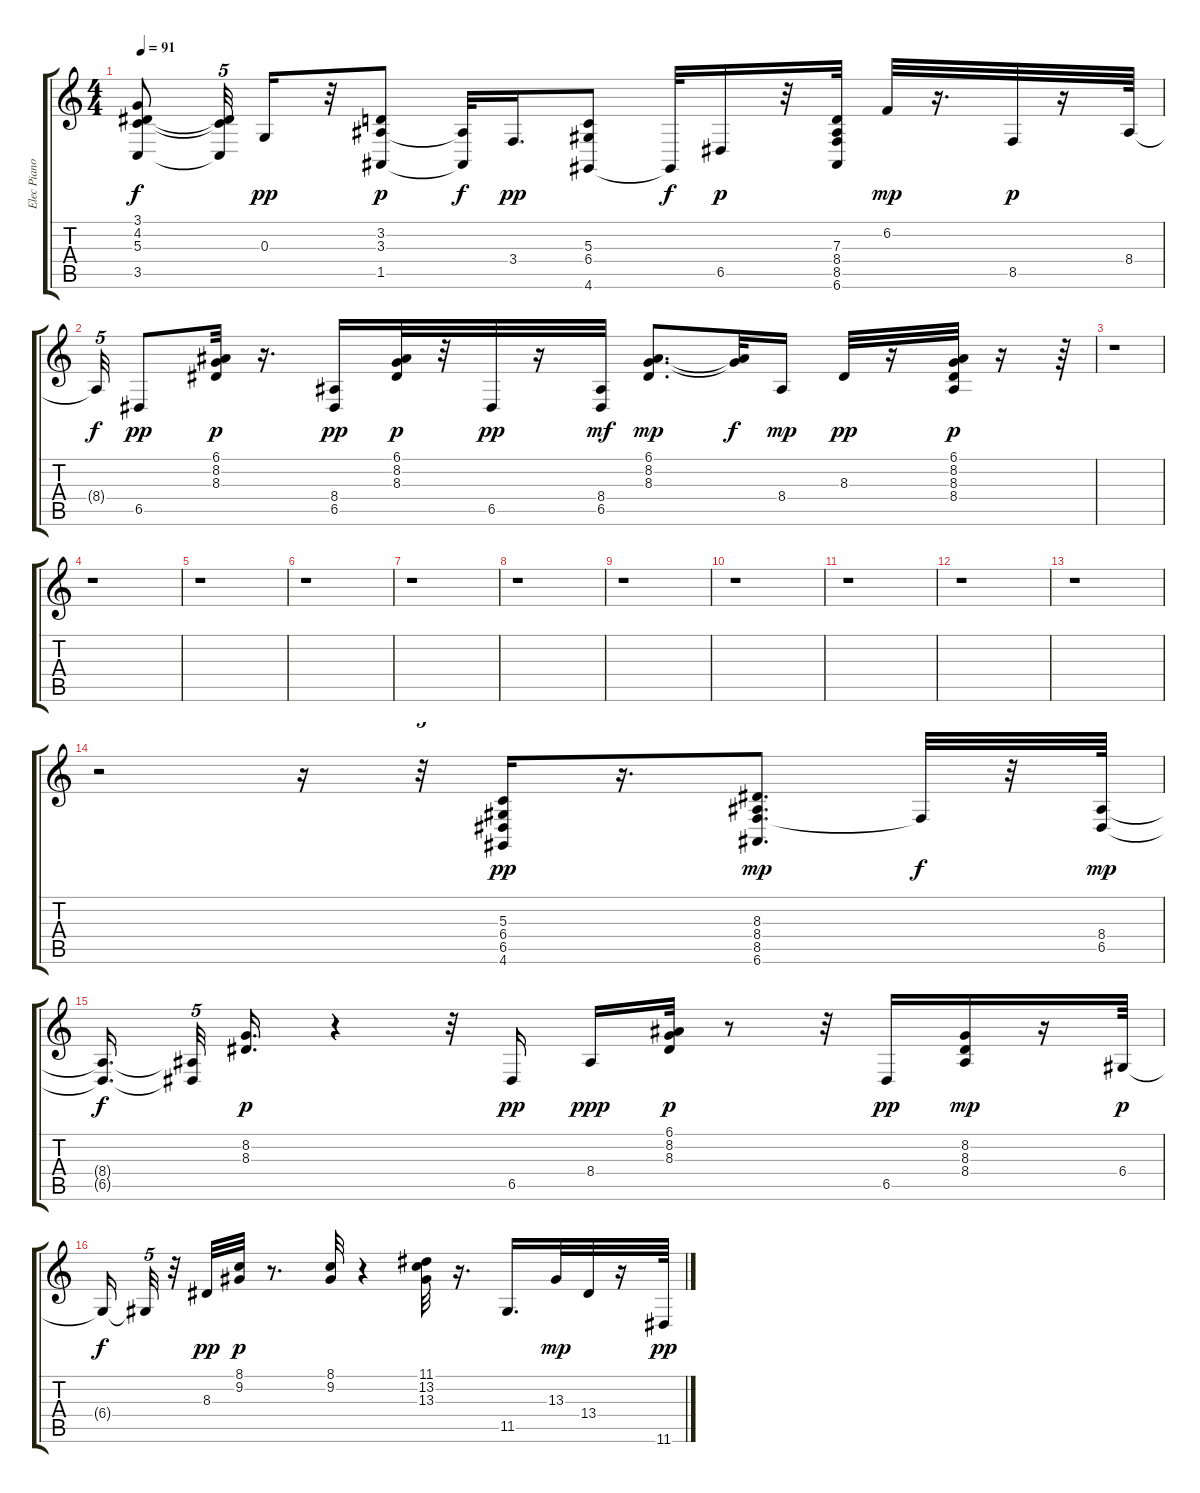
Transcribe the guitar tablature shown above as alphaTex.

\track ("Elec Piano" "Elec Piano") {instrument electricpiano1}
\staff {score tabs}
\tuning (E4 B3 G3 D3 A2 E2) {hide}
\ts (4 4)
\tempo 91
\clef g2
\ks c
(3.1{t} 4.2{t} 5.3{t} 3.5{t}).8{dy f} (4.2{t} 5.3{t} 3.5{t}).32{tu (5 4)} 0.3.16{dy pp} r.32 (3.2 3.3 1.5).8{dy p} (3.3{t} 1.5{t}).32{dy f} 3.4.16{d dy pp} (5.3 6.4 4.6).8 4.6{t}.32{dy f} 6.5.16{dy p} r.32 (7.3 8.4 8.5 6.6).32 6.2.32{dy mp} r.16{d} 8.5.32{dy p} r.16 8.4.64 |
8.4{t}.32{tu (5 4) dy f} 6.5.8{dy pp} (6.1 8.2 8.3).32{dy p} r.16{d} (8.4 6.5).16{dy pp} (6.1 8.2 8.3).32{dy p} r.32 6.5.32{dy pp} r.16 (8.4 6.5).32{dy mf} (6.1 8.2 8.3).8{d dy mp} (6.1{t} 8.2{t}).32{dy f} 8.4.16{dy mp} 8.3.32{dy pp} r.16 (6.1 8.2 8.3 8.4).32{dy p} r.16 r.64 |
r.1 |
r.1 |
r.1 |
r.1 |
r.1 |
r.1 |
r.1 |
r.1 |
r.1 |
r.1 |
r.1 |
r.2 r.16 r.32{tu (5 4)} (5.3 6.4 6.5 4.6).16{dy pp} r.16{d} (8.3 8.4 8.5 6.6).8{d dy mp} 8.5{t}.32{dy f} r.32 (8.4 6.5).64{dy mp} |
(8.4{t} 6.5{t}).16{d dy f} (8.4{t} 6.5{t}).32{tu (5 4)} (8.2 8.3).16{d dy p} r.4 r.32 6.5.16{dy pp} 8.4.16{dy ppp} (6.1 8.2 8.3).32{dy p} r.8 r.32 6.5.16{dy pp} (8.2 8.3 8.4).16{dy mp} r.16 6.4.64{dy p} |
6.4{t}.16{dy f} 6.4{t}.32{tu (5 4)} r.32 8.3.32{dy pp} (8.1 9.2).32{dy p} r.8{d} (8.1 9.2).32 r.4 (11.1 13.2 13.3).32 r.16{d} 11.5.16{d} 13.3.32{dy mp} 13.4.32 r.16 11.6.64{dy pp}
